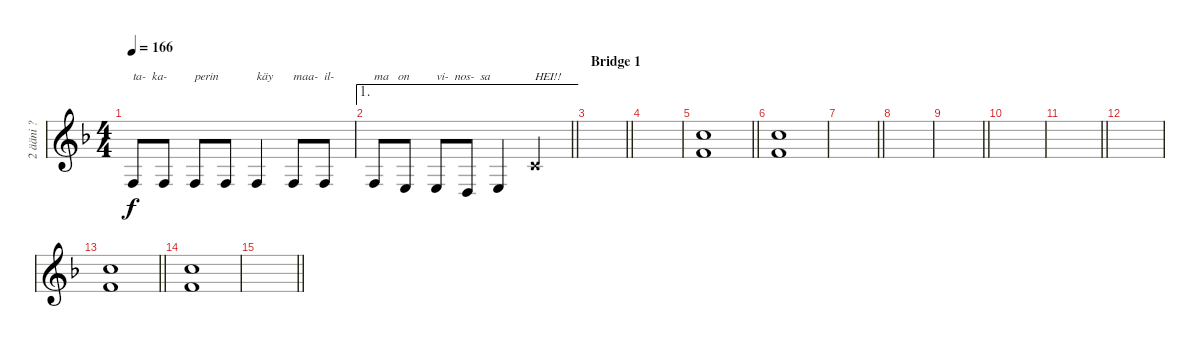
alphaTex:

\track ("2 ääni ?" "2 ääni ?") {instrument clarinet}
\staff {score}
\tuning (E4 B3 G3 D3 A2 E2) {hide}
\ts (4 4)
\tempo 166
\clef g2
\ks f
3.4.8{txt "ta-  ka-" dy f} 3.4.8 3.4.8{txt "perin"} 3.4.8 3.4.4{txt "käy"} 3.4.8{txt "maa-  il-"} 3.4.8 |
\ae 1
\barLineRight lightlight
3.4.8{txt "ma   on"} 2.4.8 2.4.8{txt "vi-  nos-  sa"} 5.5.8 2.4.4 1.2{x}.4{txt "HEI!!"} |
\section ("" "Bridge 1")
\barLineRight lightlight
|
|
\barLineRight lightlight
(1.1 22.4).1 |
(1.1 13.2).1 |
\barLineRight lightlight
|
|
\barLineRight lightlight
|
|
\barLineRight lightlight
|
|
\barLineRight lightlight
(1.1 13.2).1 |
(8.1 6.2).1 |
\barLineRight lightlight
